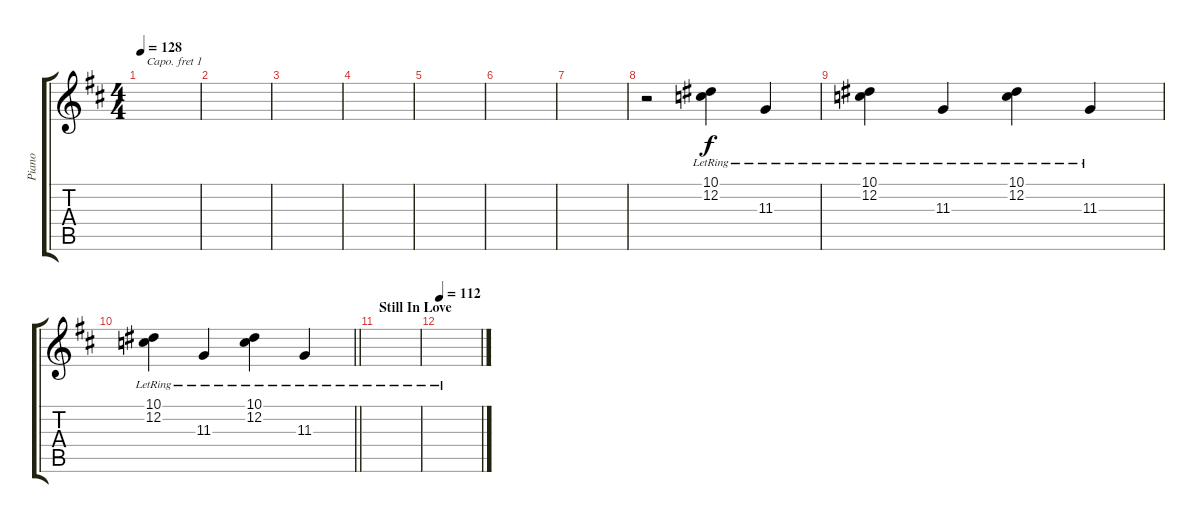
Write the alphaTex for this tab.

\track ("Piano" "Piano") {instrument acousticgrandpiano}
\staff {score tabs}
\capo 1
\tuning (E4 B3 G3 D3 A2 D2) {hide}
\ts (4 4)
\tempo 128
\clef g2
\ks d
|
|
|
|
|
|
|
r.2 (10.1{lr} 12.2{lr}).4 11.3{lr}.4 |
(10.1{lr} 12.2{lr}).4 11.3{lr}.4 (10.1{lr} 12.2{lr}).4 11.3{lr}.4 |
\barLineRight lightlight
(10.1{lr} 12.2{lr}).4 11.3{lr}.4 (10.1{lr} 12.2{lr}).4 11.3{lr}.4 |
\section ("" "Still In Love")
|
\tempo 112
